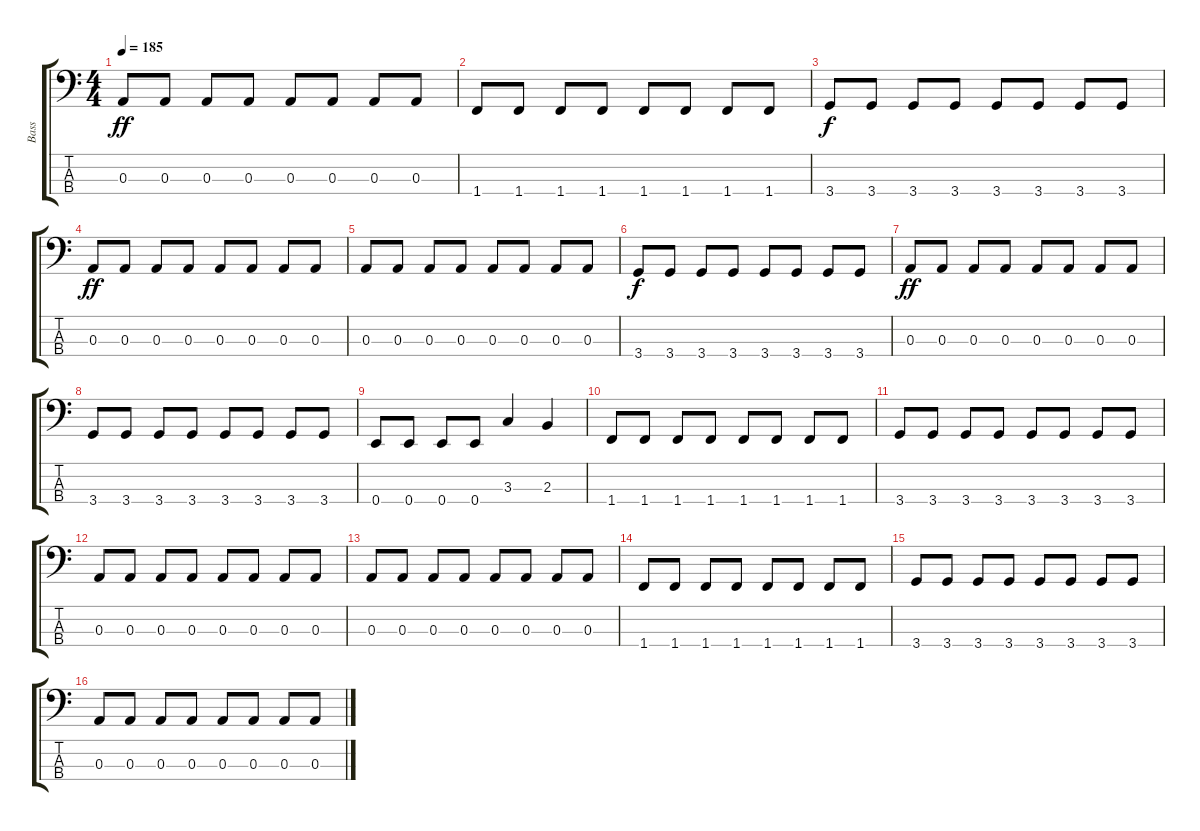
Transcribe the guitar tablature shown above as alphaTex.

\track ("Bass" "Bass") {instrument electricbassfinger}
\staff {score tabs}
\tuning (G2 D2 A1 E1) {hide}
\ts (4 4)
\tempo 185
\clef f4
\ks c
0.3.8{dy ff} 0.3.8 0.3.8 0.3.8 0.3.8 0.3.8 0.3.8{volume 8} 0.3.8 |
1.4.8 1.4.8 1.4.8 1.4.8 1.4.8 1.4.8 1.4.8 1.4.8 |
3.4.8{dy f} 3.4.8 3.4.8 3.4.8 3.4.8 3.4.8 3.4.8 3.4.8{volume 7} |
0.3.8{dy ff} 0.3.8 0.3.8 0.3.8 0.3.8 0.3.8 0.3.8 0.3.8 |
0.3.8 0.3.8 0.3.8 0.3.8 0.3.8{volume 6} 0.3.8 0.3.8 0.3.8 |
3.4.8{dy f} 3.4.8 3.4.8 3.4.8 3.4.8 3.4.8 3.4.8 3.4.8 |
0.3.8{dy ff} 0.3.8 0.3.8 0.3.8 0.3.8 0.3.8 0.3.8{volume 5} 0.3.8 |
3.4.8 3.4.8 3.4.8 3.4.8 3.4.8 3.4.8 3.4.8 3.4.8 |
0.4.8 0.4.8 0.4.8 0.4.8{volume 4} 3.3.4 2.3.4 |
1.4.8 1.4.8 1.4.8 1.4.8 1.4.8 1.4.8 1.4.8 1.4.8 |
3.4.8 3.4.8 3.4.8 3.4.8 3.4.8{volume 3} 3.4.8 3.4.8 3.4.8 |
0.3.8 0.3.8 0.3.8 0.3.8 0.3.8 0.3.8 0.3.8 0.3.8 |
0.3.8 0.3.8 0.3.8{volume 2} 0.3.8 0.3.8 0.3.8 0.3.8 0.3.8 |
1.4.8 1.4.8 1.4.8 1.4.8 1.4.8 1.4.8 1.4.8 1.4.8 |
3.4.8 3.4.8 3.4.8 3.4.8{volume 1} 3.4.8 3.4.8 3.4.8 3.4.8 |
0.3.8 0.3.8 0.3.8 0.3.8 0.3.8 0.3.8 0.3.8 0.3.8
